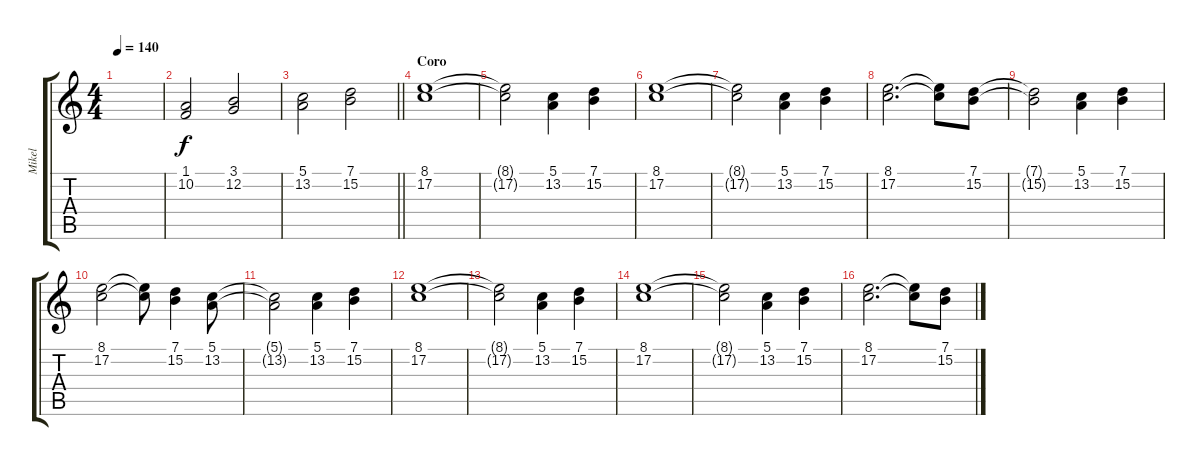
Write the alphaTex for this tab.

\track ("Mikel" "Mikel") {instrument stringensemble1}
\staff {score tabs}
\tuning (E4 B3 G3 D3 A2 E2) {hide}
\ts (4 4)
\tempo 140
\clef g2
\ks c
|
(1.1 10.2).2 (3.1 12.2).2 |
\barLineRight lightlight
(5.1 13.2).2 (7.1 15.2).2 |
\section ("" "Coro")
(8.1 17.2).1 |
(8.1{t} 17.2{t}).2 (5.1 13.2).4 (7.1 15.2).4 |
(8.1 17.2).1 |
(8.1{t} 17.2{t}).2 (5.1 13.2).4 (7.1 15.2).4 |
(8.1 17.2).2{d} (8.1{t} 17.2{t}).8 (7.1 15.2).8 |
(7.1{t} 15.2{t}).2 (5.1 13.2).4 (7.1 15.2).4 |
(8.1 17.2).2 (8.1{t} 17.2{t}).8 (7.1 15.2).4 (5.1 13.2).8 |
(5.1{t} 13.2{t}).2 (5.1 13.2).4 (7.1 15.2).4 |
(8.1 17.2).1 |
(8.1{t} 17.2{t}).2 (5.1 13.2).4 (7.1 15.2).4 |
(8.1 17.2).1 |
(8.1{t} 17.2{t}).2 (5.1 13.2).4 (7.1 15.2).4 |
(8.1 17.2).2{d} (8.1{t} 17.2{t}).8 (7.1 15.2).8
